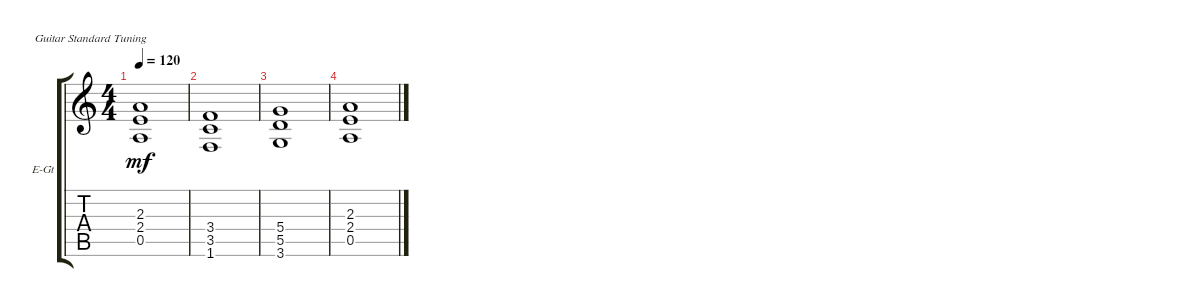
\bracketExtendMode groupsimilarinstruments
\firstSystemTrackNameOrientation horizontal
\otherSystemsTrackNameOrientation horizontal
\track ("Electric Guitar 2" "E-Gt") {instrument distortionguitar}
\staff {score tabs}
\tuning (E4 B3 G3 D3 A2 E2)
\ts (4 4)
\tempo 120
\clef g2
\ks c
(0.5 2.4 2.3).1{dy mf} |
(1.6 3.5 3.4).1 |
(3.6 5.5 5.4).1 |
(0.5 2.4 2.3).1
